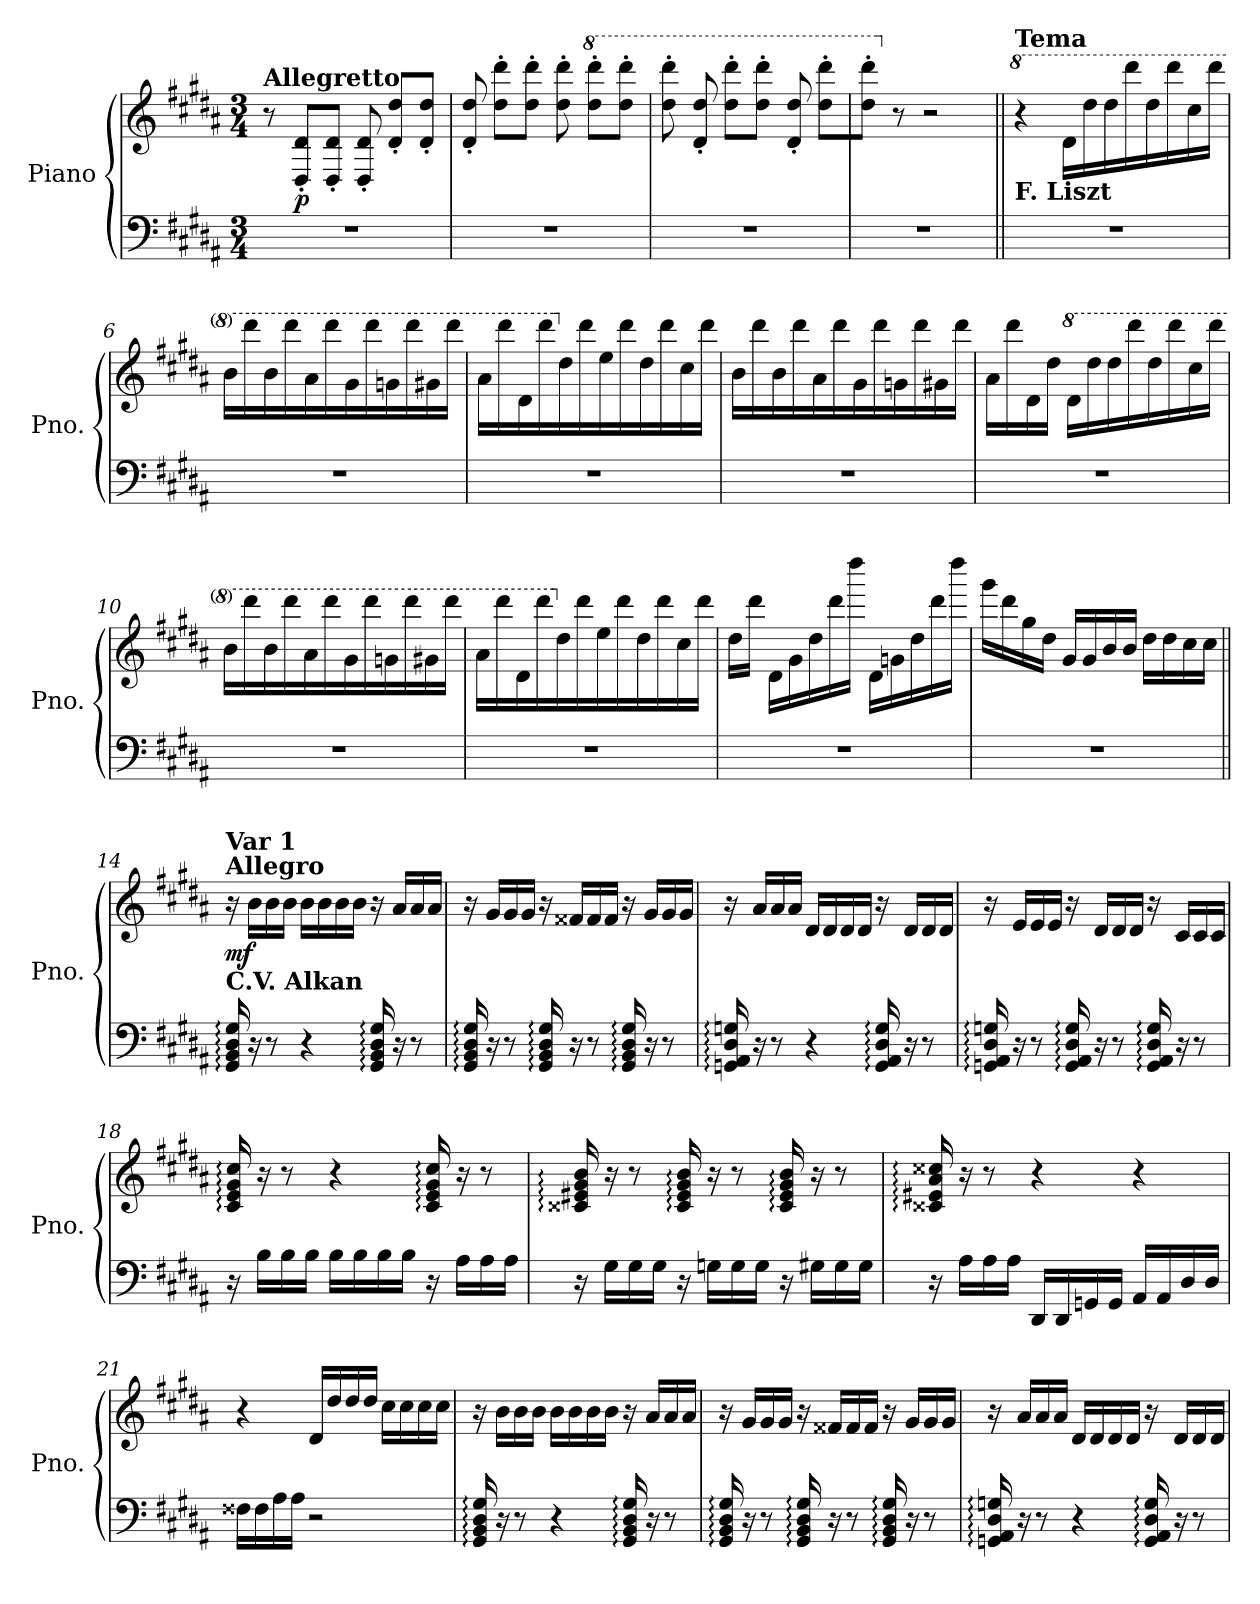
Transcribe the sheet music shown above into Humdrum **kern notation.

**kern	**kern	**dynam
*part1	*part1	*part1
*staff2	*staff1	*staff1/2
*I"Piano	*	*
*I'Pno.	*	*
*clefF4	*clefG2	*
*k[f#c#g#d#a#]	*k[f#c#g#d#a#]	*
*M3/4	*M3/4	*
*MM100	*MM100	*
=1	=1	=1
!	!LO:TX:a:B:t=Allegretto	!
2.r	8r	.
!	!	!LO:DY:b
.	8D#/' 8d#/'L	p
.	8D#/' 8d#/'J	.
.	8D#/' 8d#/'	.
.	8d#/' 8dd#/'L	.
.	8d#/' 8dd#/'J	.
=2	=2	=2
2.r	8d#/' 8dd#/'	.
.	8dd#\' 8ddd#\'L	.
.	8dd#\' 8ddd#\'J	.
.	8dd#\' 8ddd#\'	.
*	*8va	*
.	8ddd#\' 8dddd#\'L	.
.	8ddd#\' 8dddd#\'J	.
=3	=3	=3
2.r	8ddd#\' 8dddd#\'	.
.	8dd#/' 8ddd#/'	.
.	8ddd#\' 8dddd#\'L	.
.	8ddd#\' 8dddd#\'J	.
.	8dd#/' 8ddd#/'	.
.	8ddd#\' 8dddd#\'L	.
=4	=4	=4
2.r	8ddd#\' 8dddd#\'J	.
*	*X8va	*
.	8r	.
.	2r	.
=5||	=5||	=5||
*	*8va	*
*	*MM100	*
!	!LO:TX:b:B:t=F. Liszt	!
!	!LO:TX:a:B:t=Tema	!
2.r	4r	.
.	16dd#\LL	.
.	16ddd#\	.
.	16ddd#\	.
.	16dddd#\	.
.	16ddd#\	.
.	16dddd#\	.
.	16ccc#\	.
.	16dddd#\JJ	.
!!LO:LB:g=z
=6	=6	=6
2.r	16bb\LL	.
.	16dddd#\	.
.	16bb\	.
.	16dddd#\	.
.	16aa#\	.
.	16dddd#\	.
.	16gg#\	.
.	16dddd#\	.
.	16ggn\	.
.	16dddd#\	.
.	16gg#X\	.
.	16dddd#\JJ	.
=7	=7	=7
2.r	16aa#\LL	.
.	16dddd#\	.
.	16dd#\	.
.	16dddd#\	.
*	*X8va	*
.	16dd#\	.
.	16ddd#\	.
.	16ee\	.
.	16ddd#\	.
.	16dd#\	.
.	16ddd#\	.
.	16cc#\	.
.	16ddd#\JJ	.
=8	=8	=8
2.r	16b\LL	.
.	16ddd#\	.
.	16b\	.
.	16ddd#\	.
.	16a#\	.
.	16ddd#\	.
.	16g#\	.
.	16ddd#\	.
.	16gn\	.
.	16ddd#\	.
.	16g#X\	.
.	16ddd#\JJ	.
!!LO:LB:g=z
=9	=9	=9
2.r	16a#\LL	.
.	16ddd#\	.
.	16d#\	.
.	16dd#\JJ	.
*	*8va	*
.	16dd#\LL	.
.	16ddd#\	.
.	16ddd#\	.
.	16dddd#\	.
.	16ddd#\	.
.	16dddd#\	.
.	16ccc#\	.
.	16dddd#\JJ	.
=10	=10	=10
2.r	16bb\LL	.
.	16dddd#\	.
.	16bb\	.
.	16dddd#\	.
.	16aa#\	.
.	16dddd#\	.
.	16gg#\	.
.	16dddd#\	.
.	16ggn\	.
.	16dddd#\	.
.	16gg#X\	.
.	16dddd#\JJ	.
=11	=11	=11
2.r	16aa#\LL	.
.	16dddd#\	.
.	16dd#\	.
.	16dddd#\	.
*	*X8va	*
.	16dd#\	.
.	16ddd#\	.
.	16ee\	.
.	16ddd#\	.
.	16dd#\	.
.	16ddd#\	.
.	16cc#\	.
.	16ddd#\JJ	.
!!LO:LB:g=z
=12	=12	=12
2.r	16dd#\LL	.
.	16ddd#\JJ	.
.	16d#\LL	.
.	16g#\	.
.	16dd#\	.
.	16ddd#\	.
.	16dddd#\JJ	.
.	16d#\LL	.
.	16gn\	.
.	16dd#\	.
.	16ddd#\	.
.	16dddd#\JJ	.
=13	=13	=13
2.r	16ggg#\LL	.
.	16ddd#\	.
.	16gg#\	.
.	16dd#\JJ	.
.	16g#/LL	.
.	16g#/	.
.	16b/	.
.	16b/JJ	.
.	16dd#\LL	.
.	16dd#\	.
.	16cc#\	.
.	16cc#\JJ	.
=14||	=14||	=14||
*	*MM130	*
!	!LO:TX:a:B:t=Allegro	!
!	!LO:TX:b:B:t=C.V. Alkan	!
!	!LO:TX:a:B:t=Var 1	!
!	!	!LO:DY:b
16GG#/: 16BB/: 16D#/: 16G#/:	16r	mf
16r	16b\LL	.
8r	16b\	.
.	16b\JJ	.
4r	16b\LL	.
.	16b\	.
.	16b\	.
.	16b\JJ	.
16GG#/: 16BB/: 16D#/: 16G#/:	16r	.
16r	16a#/LL	.
8r	16a#/	.
.	16a#/JJ	.
!!LO:LB:g=z
=15	=15	=15
16GG#/: 16BB/: 16D#/: 16G#/:	16r	.
16r	16g#/LL	.
8r	16g#/	.
.	16g#/JJ	.
16GG#/: 16BB/: 16D#/: 16G#/:	16r	.
16r	16f##X/LL	.
8r	16f##/	.
.	16f##/JJ	.
16GG#/: 16BB/: 16D#/: 16G#/:	16r	.
16r	16g#/LL	.
8r	16g#/	.
.	16g#/JJ	.
=16	=16	=16
16GGn/: 16AA#/: 16D#/: 16Gn/:	16r	.
16r	16a#/LL	.
8r	16a#/	.
.	16a#/JJ	.
4r	16d#/LL	.
.	16d#/	.
.	16d#/	.
.	16d#/JJ	.
16GG/: 16AA#/: 16D#/: 16G/:	16r	.
16r	16d#/LL	.
8r	16d#/	.
.	16d#/JJ	.
=17	=17	=17
16GGn/: 16AA#/: 16D#/: 16Gn/:	16r	.
16r	16e/LL	.
8r	16e/	.
.	16e/JJ	.
16GG/: 16AA#/: 16D#/: 16G/:	16r	.
16r	16d#/LL	.
8r	16d#/	.
.	16d#/JJ	.
16GG/: 16AA#/: 16D#/: 16G/:	16r	.
16r	16c#/LL	.
8r	16c#/	.
.	16c#/JJ	.
!!LO:PB:g=z
=18	=18	=18
16r	16c#/: 16e/: 16g#/: 16cc#/:	.
16B\LL	16r	.
16B\	8r	.
16B\JJ	.	.
16B\LL	4r	.
16B\	.	.
16B\	.	.
16B\JJ	.	.
16r	16c#/: 16e/: 16g#/: 16cc#/:	.
16A#\LL	16r	.
16A#\	8r	.
16A#\JJ	.	.
=19	=19	=19
16r	16c##X/: 16e#X/: 16g#/: 16b/:	.
16G#\LL	16r	.
16G#\	8r	.
16G#\JJ	.	.
16r	16c##/: 16e#/: 16g#/: 16b/:	.
16Gn\LL	16r	.
16G\	8r	.
16G\JJ	.	.
16r	16c##/: 16e#/: 16g#/: 16b/:	.
16G#X\LL	16r	.
16G#\	8r	.
16G#\JJ	.	.
=20	=20	=20
16r	16c##X/: 16e#X/: 16a#/: 16cc##X/:	.
16A#\LL	16r	.
16A#\	8r	.
16A#\JJ	.	.
16DD#/LL	4r	.
16DD#/	.	.
16GGn/	.	.
16GG/JJ	.	.
16AA#/LL	4r	.
16AA#/	.	.
16D#/	.	.
16D#/JJ	.	.
!!LO:LB:g=z
=21	=21	=21
16F##X\LL	4r	.
16F##\	.	.
16A#\	.	.
16A#\JJ	.	.
2r	16d#/LL	.
.	16dd#/	.
.	16dd#/	.
.	16dd#/JJ	.
.	16cc#\LL	.
.	16cc#\	.
.	16cc#\	.
.	16cc#\JJ	.
=22	=22	=22
16GG#/: 16BB/: 16D#/: 16G#/:	16r	.
16r	16b\LL	.
8r	16b\	.
.	16b\JJ	.
4r	16b\LL	.
.	16b\	.
.	16b\	.
.	16b\JJ	.
16GG#/: 16BB/: 16D#/: 16G#/:	16r	.
16r	16a#/LL	.
8r	16a#/	.
.	16a#/JJ	.
=23	=23	=23
16GG#/: 16BB/: 16D#/: 16G#/:	16r	.
16r	16g#/LL	.
8r	16g#/	.
.	16g#/JJ	.
16GG#/: 16BB/: 16D#/: 16G#/:	16r	.
16r	16f##X/LL	.
8r	16f##/	.
.	16f##/JJ	.
16GG#/: 16BB/: 16D#/: 16G#/:	16r	.
16r	16g#/LL	.
8r	16g#/	.
.	16g#/JJ	.
!!LO:LB:g=z
=24	=24	=24
16GGn/: 16AA#/: 16D#/: 16Gn/:	16r	.
16r	16a#/LL	.
8r	16a#/	.
.	16a#/JJ	.
4r	16d#/LL	.
.	16d#/	.
.	16d#/	.
.	16d#/JJ	.
16GG/: 16AA#/: 16D#/: 16G/:	16r	.
16r	16d#/LL	.
8r	16d#/	.
.	16d#/JJ	.
=	=	=
*-	*-	*-
